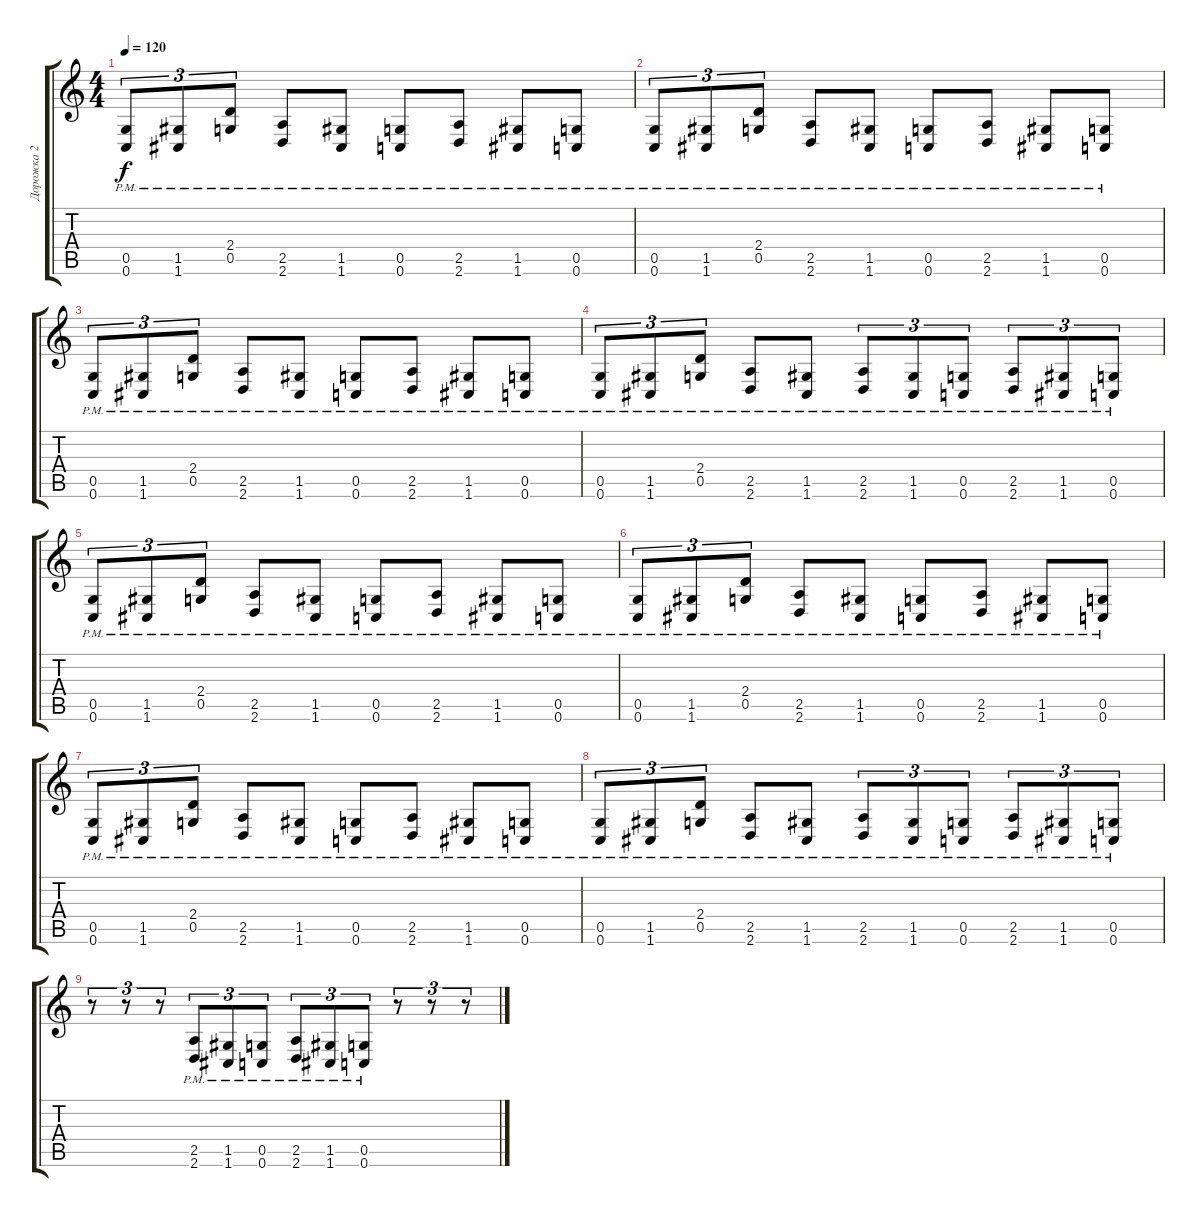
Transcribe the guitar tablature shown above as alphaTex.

\track ("Дорожка 2" "Дорожка 2") {instrument distortionguitar}
\staff {score tabs}
\tuning (D4 A3 F3 C3 G2 C2) {hide}
\ts (4 4)
\tempo 120
\clef g2
\ks c
(0.5{pm} 0.6).8{tu (3 2) dy f} (1.5{pm} 1.6).8{tu (3 2)} (2.4{pm} 0.5).8{tu (3 2)} (2.5{pm} 2.6).8 (1.5{pm} 1.6).8 (0.5{pm} 0.6).8 (2.5{pm} 2.6).8 (1.5{pm} 1.6).8 (0.5{pm} 0.6).8 |
(0.5{pm} 0.6).8{tu (3 2)} (1.5{pm} 1.6).8{tu (3 2)} (2.4{pm} 0.5).8{tu (3 2)} (2.5{pm} 2.6).8 (1.5{pm} 1.6).8 (0.5{pm} 0.6).8 (2.5{pm} 2.6).8 (1.5{pm} 1.6).8 (0.5{pm} 0.6).8 |
(0.5{pm} 0.6).8{tu (3 2)} (1.5{pm} 1.6).8{tu (3 2)} (2.4{pm} 0.5).8{tu (3 2)} (2.5{pm} 2.6).8 (1.5{pm} 1.6).8 (0.5{pm} 0.6).8 (2.5{pm} 2.6).8 (1.5{pm} 1.6).8 (0.5{pm} 0.6).8 |
(0.5{pm} 0.6).8{tu (3 2)} (1.5{pm} 1.6).8{tu (3 2)} (2.4{pm} 0.5).8{tu (3 2)} (2.5{pm} 2.6).8 (1.5{pm} 1.6).8 (2.5{pm} 2.6).8{tu (3 2)} (1.5{pm} 1.6).8{tu (3 2)} (0.5{pm} 0.6).8{tu (3 2)} (2.5{pm} 2.6).8{tu (3 2)} (1.5{pm} 1.6).8{tu (3 2)} (0.5{pm} 0.6).8{tu (3 2)} |
(0.5{pm} 0.6).8{tu (3 2)} (1.5{pm} 1.6).8{tu (3 2)} (2.4{pm} 0.5).8{tu (3 2)} (2.5{pm} 2.6).8 (1.5{pm} 1.6).8 (0.5{pm} 0.6).8 (2.5{pm} 2.6).8 (1.5{pm} 1.6).8 (0.5{pm} 0.6).8 |
(0.5{pm} 0.6).8{tu (3 2)} (1.5{pm} 1.6).8{tu (3 2)} (2.4{pm} 0.5).8{tu (3 2)} (2.5{pm} 2.6).8 (1.5{pm} 1.6).8 (0.5{pm} 0.6).8 (2.5{pm} 2.6).8 (1.5{pm} 1.6).8 (0.5{pm} 0.6).8 |
(0.5{pm} 0.6).8{tu (3 2)} (1.5{pm} 1.6).8{tu (3 2)} (2.4{pm} 0.5).8{tu (3 2)} (2.5{pm} 2.6).8 (1.5{pm} 1.6).8 (0.5{pm} 0.6).8 (2.5{pm} 2.6).8 (1.5{pm} 1.6).8 (0.5{pm} 0.6).8 |
(0.5{pm} 0.6).8{tu (3 2)} (1.5{pm} 1.6).8{tu (3 2)} (2.4{pm} 0.5).8{tu (3 2)} (2.5{pm} 2.6).8 (1.5{pm} 1.6).8 (2.5{pm} 2.6).8{tu (3 2)} (1.5{pm} 1.6).8{tu (3 2)} (0.5{pm} 0.6).8{tu (3 2)} (2.5{pm} 2.6).8{tu (3 2)} (1.5{pm} 1.6).8{tu (3 2)} (0.5{pm} 0.6).8{tu (3 2)} |
r.8{tu (3 2)} r.8{tu (3 2)} r.8{tu (3 2)} (2.5{pm} 2.6).8{tu (3 2)} (1.5{pm} 1.6).8{tu (3 2)} (0.5{pm} 0.6).8{tu (3 2)} (2.5{pm} 2.6).8{tu (3 2)} (1.5{pm} 1.6).8{tu (3 2)} (0.5{pm} 0.6).8{tu (3 2)} r.8{tu (3 2)} r.8{tu (3 2)} r.8{tu (3 2)}
